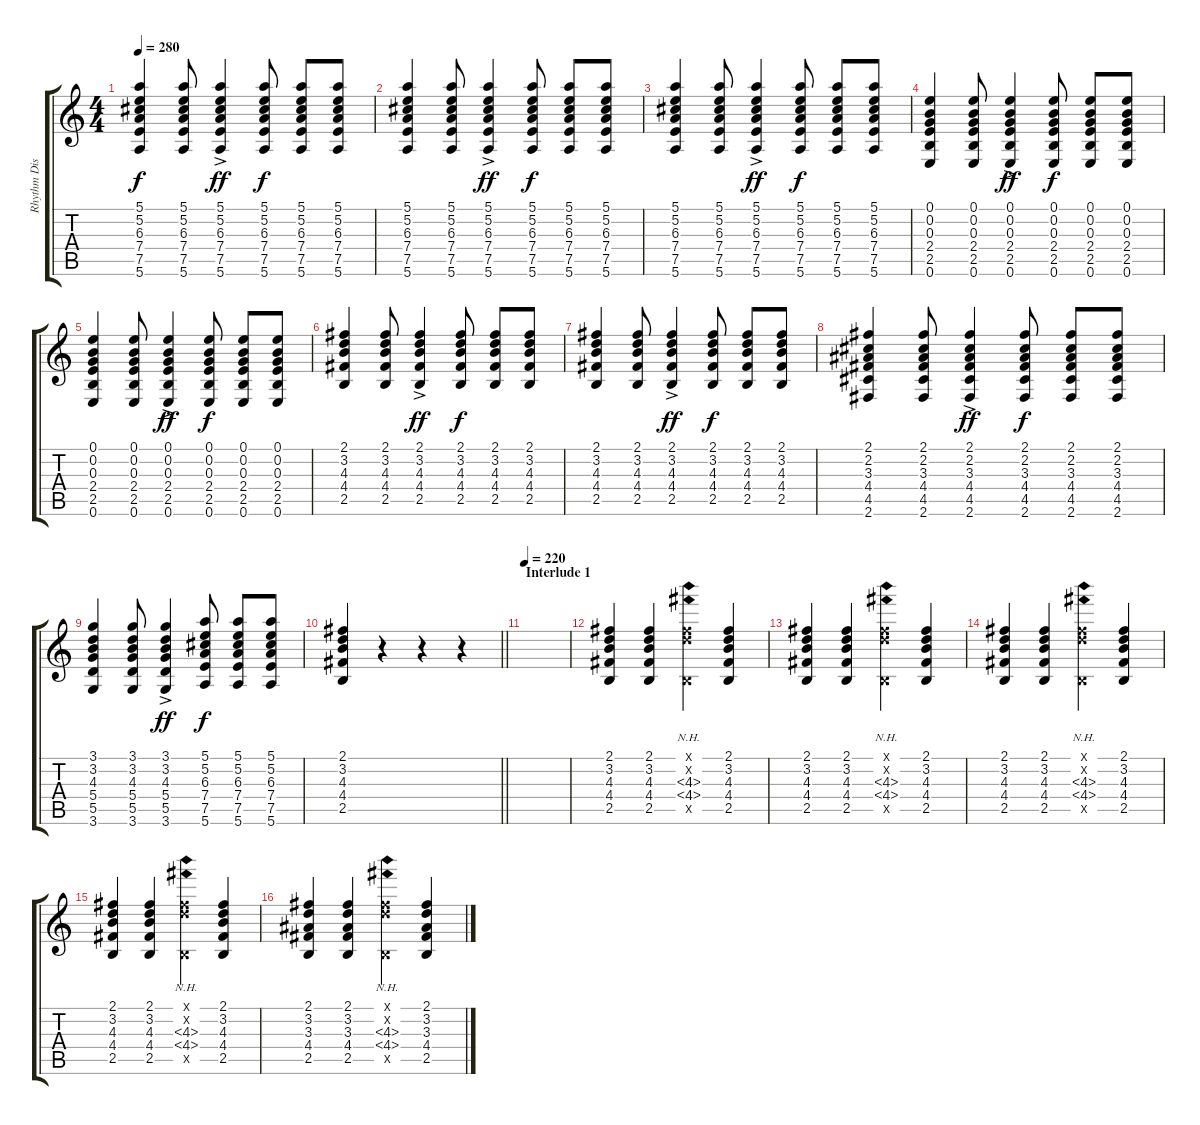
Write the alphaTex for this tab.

\track ("Rhythm Dist." "Rhythm Dis") {instrument overdrivenguitar}
\staff {score tabs}
\tuning (E4 B3 G3 D3 A2 E2) {hide}
\ts (4 4)
\tempo 280
\clef g2
\ks c
(5.1 5.2 6.3 7.4 7.5 5.6).4{dy f} (5.1 5.2 6.3 7.4 7.5 5.6).8 (5.1 5.2{ac} 6.3 7.4 7.5 5.6).4{dy ff} (5.1 5.2 6.3 7.4 7.5 5.6).8{dy f} (5.1 5.2 6.3 7.4 7.5 5.6).8 (5.1 5.2 6.3 7.4 7.5 5.6).8 |
(5.1 5.2 6.3 7.4 7.5 5.6).4 (5.1 5.2 6.3 7.4 7.5 5.6).8 (5.1 5.2{ac} 6.3 7.4 7.5 5.6).4{dy ff} (5.1 5.2 6.3 7.4 7.5 5.6).8{dy f} (5.1 5.2 6.3 7.4 7.5 5.6).8 (5.1 5.2 6.3 7.4 7.5 5.6).8 |
(5.1 5.2 6.3 7.4 7.5 5.6).4 (5.1 5.2 6.3 7.4 7.5 5.6).8 (5.1 5.2{ac} 6.3 7.4 7.5 5.6).4{dy ff} (5.1 5.2 6.3 7.4 7.5 5.6).8{dy f} (5.1 5.2 6.3 7.4 7.5 5.6).8 (5.1 5.2 6.3 7.4 7.5 5.6).8 |
(0.1 0.2 0.3 2.4 2.5 0.6).4 (0.1 0.2 0.3 2.4 2.5 0.6).8 (0.1 0.2 0.3 2.4{ac} 2.5 0.6).4{dy ff} (0.1 0.2 0.3 2.4 2.5 0.6).8{dy f} (0.1 0.2 0.3 2.4 2.5 0.6).8 (0.1 0.2 0.3 2.4 2.5 0.6).8 |
(0.1 0.2 0.3 2.4 2.5 0.6).4 (0.1 0.2 0.3 2.4 2.5 0.6).8 (0.1 0.2 0.3 2.4{ac} 2.5 0.6).4{dy ff} (0.1 0.2 0.3 2.4 2.5 0.6).8{dy f} (0.1 0.2 0.3 2.4 2.5 0.6).8 (0.1 0.2 0.3 2.4 2.5 0.6).8 |
(2.1 3.2 4.3 4.4 2.5).4 (2.1 3.2 4.3 4.4 2.5).8 (2.1 3.2 4.3 4.4{ac} 2.5).4{dy ff} (2.1 3.2 4.3 4.4 2.5).8{dy f} (2.1 3.2 4.3 4.4 2.5).8 (2.1 3.2 4.3 4.4 2.5).8 |
(2.1 3.2 4.3 4.4 2.5).4 (2.1 3.2 4.3 4.4 2.5).8 (2.1 3.2 4.3 4.4{ac} 2.5).4{dy ff} (2.1 3.2 4.3 4.4 2.5).8{dy f} (2.1 3.2 4.3 4.4 2.5).8 (2.1 3.2 4.3 4.4 2.5).8 |
(2.1 2.2 3.3 4.4 4.5 2.6).4 (2.1 2.2 3.3 4.4 4.5 2.6).8 (2.1 2.2 3.3{ac} 4.4 4.5 2.6).4{dy ff} (2.1 2.2 3.3 4.4 4.5 2.6).8{dy f} (2.1 2.2 3.3 4.4 4.5 2.6).8 (2.1 2.2 3.3 4.4 4.5 2.6).8 |
(3.1 3.2 4.3 5.4 5.5 3.6).4 (3.1 3.2 4.3 5.4 5.5 3.6).8 (3.1 3.2{ac} 4.3 5.4 5.5 3.6).4{dy ff} (5.1 5.2 6.3 7.4 7.5 5.6).8{dy f} (5.1 5.2 6.3 7.4 7.5 5.6).8 (5.1 5.2 6.3 7.4 7.5 5.6).8 |
\barLineRight lightlight
(2.1 3.2 4.3 4.4 2.5).4 r.4 r.4 r.4 |
\section ("" "Interlude 1")
\tempo 220
|
(2.1 3.2 4.3 4.4 2.5).4 (2.1 3.2 4.3 4.4 2.5).4 (2.1{x} 3.2{x} 4.3{nh} 4.4{nh} 2.5{x}).4 (2.1 3.2 4.3 4.4 2.5).4 |
(2.1 3.2 4.3 4.4 2.5).4 (2.1 3.2 4.3 4.4 2.5).4 (2.1{x} 3.2{x} 4.3{nh} 4.4{nh} 2.5{x}).4 (2.1 3.2 4.3 4.4 2.5).4 |
(2.1 3.2 4.3 4.4 2.5).4 (2.1 3.2 4.3 4.4 2.5).4 (2.1{x} 3.2{x} 4.3{nh} 4.4{nh} 2.5{x}).4 (2.1 3.2 4.3 4.4 2.5).4 |
(2.1 3.2 4.3 4.4 2.5).4 (2.1 3.2 4.3 4.4 2.5).4 (2.1{x} 3.2{x} 4.3{nh} 4.4{nh} 2.5{x}).4 (2.1 3.2 4.3 4.4 2.5).4 |
(2.1 3.2 3.3 4.4 2.5).4 (2.1 3.2 3.3 4.4 2.5).4 (2.1{x} 3.2{x} 4.3{nh} 4.4{nh} 2.5{x}).4 (2.1 3.2 3.3 4.4 2.5).4
